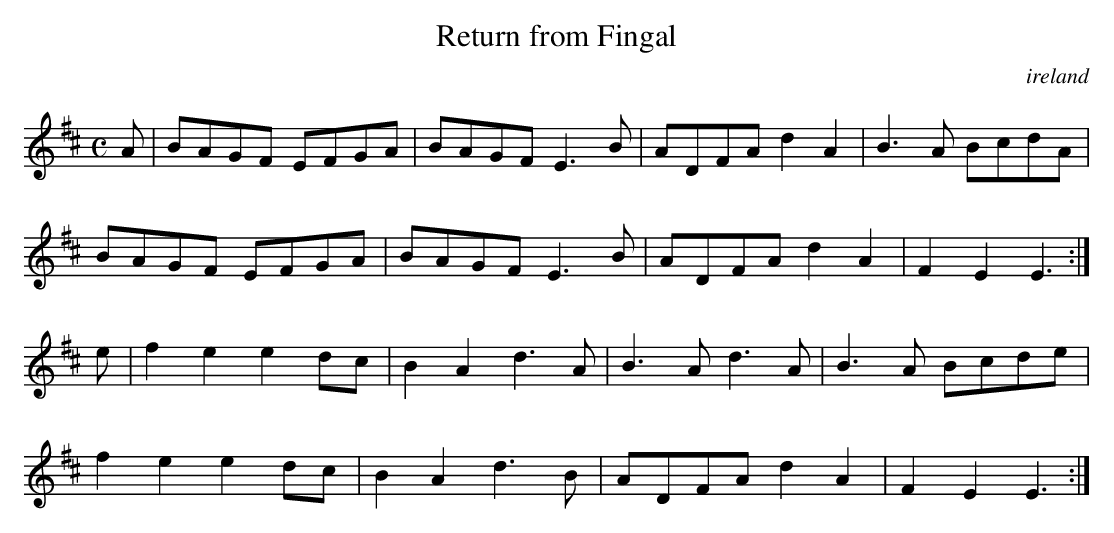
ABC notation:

X:1
T:Return from Fingal
O:ireland
M:C
L:1/8
K:E Dorian
A|BAGF EFGA|BAGF E3B|ADFA d2A2|B3A BcdA|!
BAGF EFGA|BAGF E3B|ADFA d2A2|F2E2 E3:|!
e|f2e2 e2dc|B2A2 d3A|B3A d3A|B3A Bcde|!
f2e2 e2dc|B2A2 d3B|ADFA d2A2|F2E2 E3:|!
